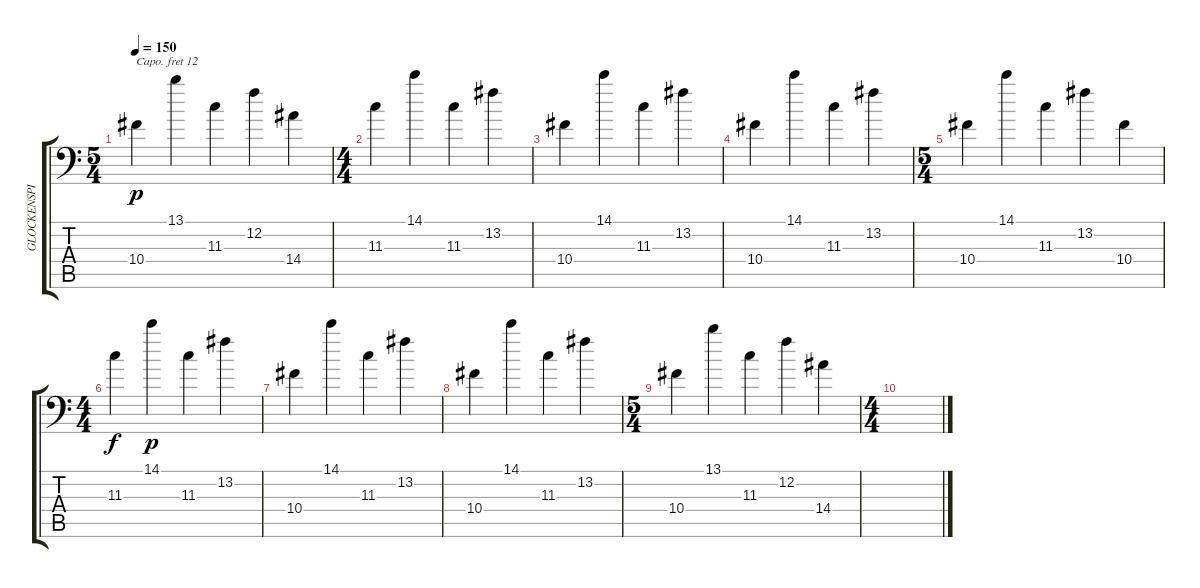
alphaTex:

\track ("GLOCKENSPIEL" "GLOCKENSPI") {instrument glockenspiel}
\staff {score tabs}
\capo 12
\tuning (Bb3 F3 Db3 Ab2 Eb2 Ab1) {hide}
\ts (5 4)
\tempo 150
\clef f4
\ks c
10.4.4{dy p} 13.1.4 11.3.4 12.2.4 14.4.4 |
\ts (4 4)
11.3.4 14.1.4 11.3.4 13.2.4 |
10.4.4 14.1.4 11.3.4 13.2.4 |
10.4.4 14.1.4 11.3.4 13.2.4 |
\ts (5 4)
10.4.4 14.1.4 11.3.4 13.2.4 10.4.4 |
\ts (4 4)
11.3.4{dy f} 14.1.4{dy p} 11.3.4 13.2.4 |
10.4.4 14.1.4 11.3.4 13.2.4 |
10.4.4 14.1.4 11.3.4 13.2.4 |
\ts (5 4)
10.4.4 13.1.4 11.3.4 12.2.4 14.4.4 |
\ts (4 4)
